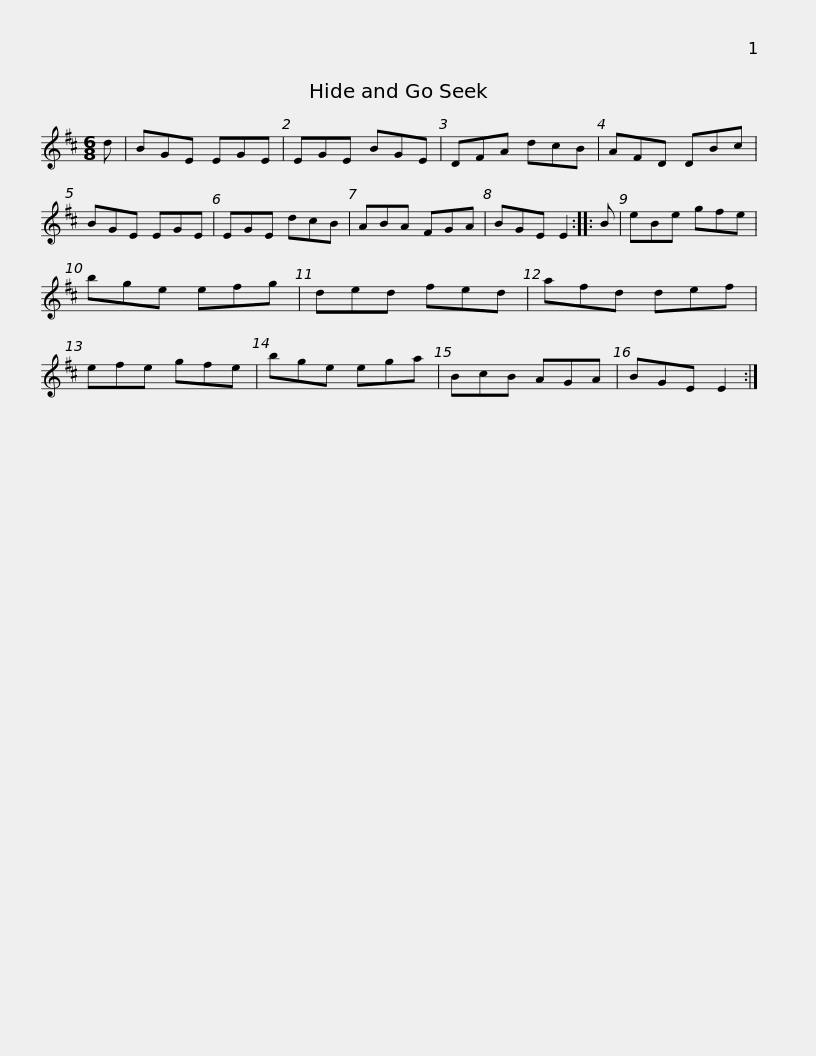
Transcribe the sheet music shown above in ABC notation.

X:1
L:1/8
M:6/8
I:linebreak $
K:D
V:1 treble
V:1
 d | BGE EGE | EGE BGE | DFA dcB | AFD DBc | %5
 BGE EGE | EGE dcB | ABA FGA |$ BGE E2 :: B | %10
 eBe gfe | bge efg | ded fed | afd def | efe gfe | %15
 bge ega |$ BcB AGA | BGE E2 :| %18
